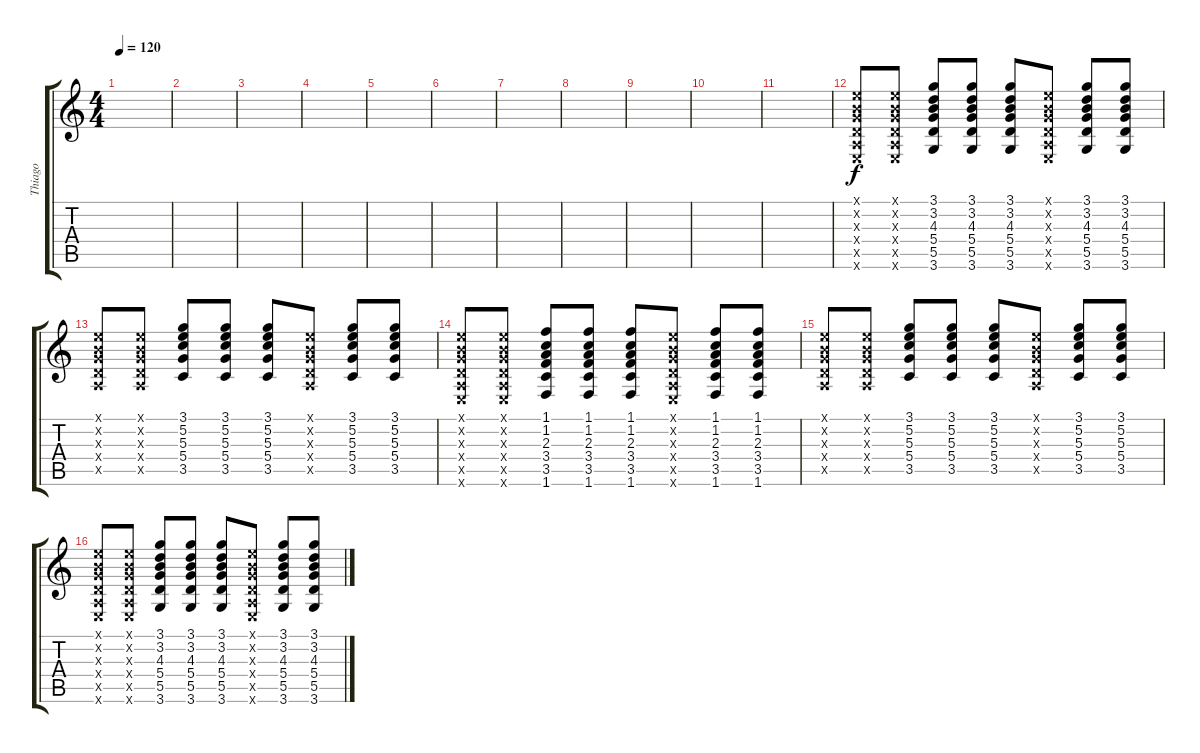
\track ("Thiago" "Thiago") {instrument electricguitarclean}
\staff {score tabs}
\tuning (E4 B3 G3 D3 A2 E2) {hide}
\ts (4 4)
\tempo 120
\clef g2
\ks c
|
|
|
|
|
|
|
|
|
|
|
(0.1{x} 0.2{x} 0.3{x} 0.4{x} 0.5{x} 0.6{x}).8 (0.1{x} 0.2{x} 0.3{x} 0.4{x} 0.5{x} 0.6{x}).8 (3.1 3.2 4.3 5.4 5.5 3.6).8 (3.1 3.2 4.3 5.4 5.5 3.6).8 (3.1 3.2 4.3 5.4 5.5 3.6).8 (0.1{x} 0.2{x} 0.3{x} 0.4{x} 0.5{x} 0.6{x}).8 (3.1 3.2 4.3 5.4 5.5 3.6).8 (3.1 3.2 4.3 5.4 5.5 3.6).8 |
(0.1{x} 0.2{x} 0.3{x} 0.4{x} 0.5{x}).8 (0.1{x} 0.2{x} 0.3{x} 0.4{x} 0.5{x}).8 (3.1 5.2 5.3 5.4 3.5).8 (3.1 5.2 5.3 5.4 3.5).8 (3.1 5.2 5.3 5.4 3.5).8 (0.1{x} 0.2{x} 0.3{x} 0.4{x} 0.5{x}).8 (3.1 5.2 5.3 5.4 3.5).8 (3.1 5.2 5.3 5.4 3.5).8 |
(0.1{x} 0.2{x} 0.3{x} 0.4{x} 0.5{x} 0.6{x}).8 (0.1{x} 0.2{x} 0.3{x} 0.4{x} 0.5{x} 0.6{x}).8 (1.1 1.2 2.3 3.4 3.5 1.6).8 (1.1 1.2 2.3 3.4 3.5 1.6).8 (1.1 1.2 2.3 3.4 3.5 1.6).8 (0.1{x} 0.2{x} 0.3{x} 0.4{x} 0.5{x} 0.6{x}).8 (1.1 1.2 2.3 3.4 3.5 1.6).8 (1.1 1.2 2.3 3.4 3.5 1.6).8 |
(0.1{x} 0.2{x} 0.3{x} 0.4{x} 0.5{x}).8 (0.1{x} 0.2{x} 0.3{x} 0.4{x} 0.5{x}).8 (3.1 5.2 5.3 5.4 3.5).8 (3.1 5.2 5.3 5.4 3.5).8 (3.1 5.2 5.3 5.4 3.5).8 (0.1{x} 0.2{x} 0.3{x} 0.4{x} 0.5{x}).8 (3.1 5.2 5.3 5.4 3.5).8 (3.1 5.2 5.3 5.4 3.5).8 |
(0.1{x} 0.2{x} 0.3{x} 0.4{x} 0.5{x} 0.6{x}).8 (0.1{x} 0.2{x} 0.3{x} 0.4{x} 0.5{x} 0.6{x}).8 (3.1 3.2 4.3 5.4 5.5 3.6).8 (3.1 3.2 4.3 5.4 5.5 3.6).8 (3.1 3.2 4.3 5.4 5.5 3.6).8 (0.1{x} 0.2{x} 0.3{x} 0.4{x} 0.5{x} 0.6{x}).8 (3.1 3.2 4.3 5.4 5.5 3.6).8 (3.1 3.2 4.3 5.4 5.5 3.6).8
